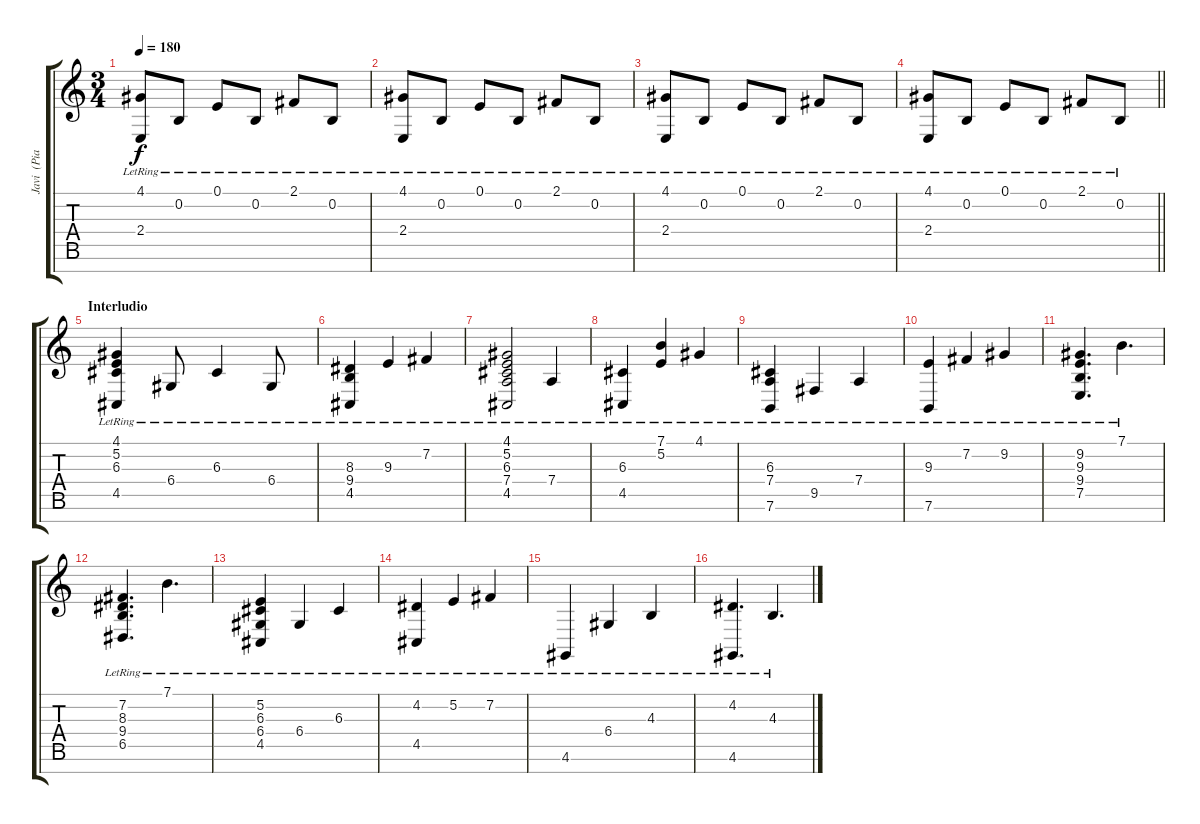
\track ("Javi  (Piano)" "Javi  (Pia") {instrument electricgrandpiano}
\staff {score tabs}
\tuning (E4 B3 G3 D3 A2 E2 B1) {hide}
\ts (3 4)
\tempo 180
\clef g2
\ks c
(4.1{lr} 2.4{lr}).8{dy f} 0.2{lr}.8 0.1{lr}.8 0.2{lr}.8 2.1{lr}.8 0.2{lr}.8 |
(4.1{lr} 2.4{lr}).8 0.2{lr}.8 0.1{lr}.8 0.2{lr}.8 2.1{lr}.8 0.2{lr}.8 |
(4.1{lr} 2.4{lr}).8 0.2{lr}.8 0.1{lr}.8 0.2{lr}.8 2.1{lr}.8 0.2{lr}.8 |
\barLineRight lightlight
(4.1{lr} 2.4{lr}).8 0.2{lr}.8 0.1{lr}.8 0.2{lr}.8 2.1{lr}.8 0.2{lr}.8 |
\section ("" "Interludio")
(4.1{lr} 5.2{lr} 6.3{lr} 4.5{lr}).4 6.4{lr}.8 6.3{lr}.4 6.4{lr}.8 |
(8.3{lr} 9.4{lr} 4.5{lr}).4 9.3{lr}.4 7.2{lr}.4 |
(4.1{lr} 5.2{lr} 6.3{lr} 7.4{lr} 4.5{lr}).2 7.4{lr}.4 |
(6.3{lr} 4.5{lr}).4 (7.1{lr} 5.2{lr}).4 4.1{lr}.4 |
(6.3{lr} 7.4{lr} 7.6{lr}).4 9.5{lr}.4 7.4{lr}.4 |
(9.3{lr} 7.6{lr}).4 7.2{lr}.4 9.2{lr}.4 |
(9.2{lr} 9.3{lr} 9.4{lr} 7.5{lr}).4{d} 7.1{lr}.4{d} |
(7.2{lr} 8.3{lr} 9.4{lr} 6.5{lr}).4{d} 7.1{lr}.4{d} |
(5.2{lr} 6.3{lr} 6.4{lr} 4.5{lr}).4 6.4{lr}.4 6.3{lr}.4 |
(4.2{lr} 4.5{lr}).4 5.2{lr}.4 7.2{lr}.4 |
4.6{lr}.4 6.4{lr}.4 4.3{lr}.4 |
(4.2{lr} 4.6{lr}).4{d} 4.3{lr}.4{d}
